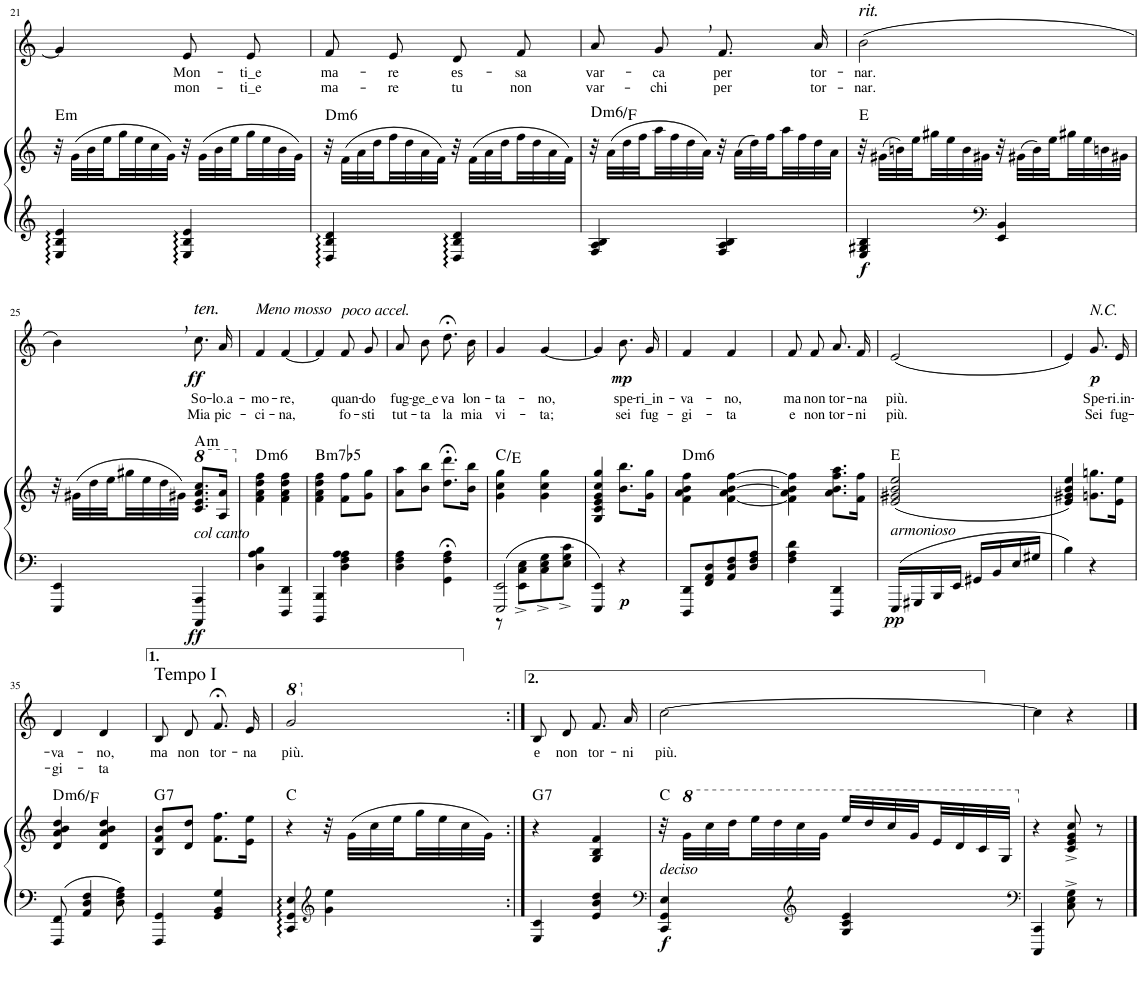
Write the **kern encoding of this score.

**kern	**kern	**dynam	**harte	**kern	**text	**text	**dynam
*part2	*part2	*part2	*part2	*part1	*part1	*part1	*part1
*staff3	*staff2	*staff2/3	*	*staff1	*staff1	*staff1	*staff1
*I"Piano	*	*	*	*I"Voce	*	*	*
*I'Pno	*	*	*	*	*	*	*
!!LO:PB:g=z
*clefG2	*clefG2	*	*	*clefG2	*	*	*
*k[]	*k[]	*	*	*k[]	*	*	*
*M2/4	*M2/4	*	*	*M2/4	*	*	*
=21	=21	=21	=21	=21	=21	=21	=21
!	!	!	!LO:H:kt=m	!	!	!	!
4E/ 4B/ 4e/	32r	.	E:min	4g/]	.	.	.
.	(32g\LLL	.	.	.	.	.	.
.	32b\	.	.	.	.	.	.
.	32ee\	.	.	.	.	.	.
.	32gg\	.	.	.	.	.	.
.	32ee\	.	.	.	.	.	.
.	32cc\	.	.	.	.	.	.
.	32g\JJJ)	.	.	.	.	.	.
!	!	!	!	!	!LO:LY:b	!LO:LY:b	!
4E/ 4B/ 4e/	32r	.	.	8e/L	Mon-	mon-	.
.	(32g\LLL	.	.	.	.	.	.
.	32b\	.	.	.	.	.	.
.	32ee\	.	.	.	.	.	.
!	!	!	!	!	!LO:LY:b	!LO:LY:b	!
.	32gg\	.	.	8e/J	-ti_e	-ti_e	.
.	32ee\	.	.	.	.	.	.
.	32b\	.	.	.	.	.	.
.	32g\JJJ)	.	.	.	.	.	.
=22	=22	=22	=22	=22	=22	=22	=22
!	!	!	!LO:H:kt=m6	!	!LO:LY:b	!LO:LY:b	!
4D/ 4B/ 4d/	32r	.	D:min6	8f/L	ma-	ma-	.
.	(32f\LLL	.	.	.	.	.	.
.	32a\	.	.	.	.	.	.
.	32dd\	.	.	.	.	.	.
!	!	!	!	!	!LO:LY:b	!LO:LY:b	!
.	32ff\	.	.	8e/J	-re	-re	.
.	32dd\	.	.	.	.	.	.
.	32a\	.	.	.	.	.	.
.	32f\JJJ)	.	.	.	.	.	.
!	!	!	!	!	!LO:LY:b	!LO:LY:b	!
4D/ 4B/ 4d/	32r	.	.	8d/L	es-	tu	.
.	(32f\LLL	.	.	.	.	.	.
.	32a\	.	.	.	.	.	.
.	32dd\	.	.	.	.	.	.
!	!	!	!	!	!LO:LY:b	!LO:LY:b	!
.	32ff\	.	.	8f/J	-sa	non	.
.	32dd\	.	.	.	.	.	.
.	32a\	.	.	.	.	.	.
.	32f\JJJ)	.	.	.	.	.	.
=23	=23	=23	=23	=23	=23	=23	=23
!	!	!	!LO:H:kt=m6	!	!LO:LY:b	!LO:LY:b	!
4F/ 4A/ 4B/	32r	.	D:min6/b3	8a/L	var-	var-	.
.	(32a\LLL	.	.	.	.	.	.
.	32dd\	.	.	.	.	.	.
.	32ff\	.	.	.	.	.	.
!	!	!	!	!	!LO:LY:b	!LO:LY:b	!
.	32aa\	.	.	8g,/J	-ca	-chi	.
.	32ff\	.	.	.	.	.	.
.	32dd\	.	.	.	.	.	.
.	32a\JJJ)	.	.	.	.	.	.
!	!	!	!	!	!LO:LY:b	!LO:LY:b	!
4F/ 4A/ 4B/	32r	.	.	8.f/L	per	per	.
.	(32a\LLL	.	.	.	.	.	.
.	32dd\)	.	.	.	.	.	.
.	32ff\	.	.	.	.	.	.
.	32aa\	.	.	.	.	.	.
.	32ff\	.	.	.	.	.	.
!	!	!	!	!	!LO:LY:b	!LO:LY:b	!
.	32dd\	.	.	16a/Jk	tor-	tor-	.
.	32a\JJJ	.	.	.	.	.	.
=24	=24	=24	=24	=24	=24	=24	=24
!	!	!	!	!LO:TX:a:i:t=rit.	!	!	!
!	!	!LO:DY:b=2	!	!	!LO:LY:b	!LO:LY:b	!
4E/ 4G#X/ 4B/	32r	f	E:maj	(2b\	-nar.	-nar.	.
.	(32g#X\LLL	.	.	.	.	.	.
.	32bn\)	.	.	.	.	.	.
.	32ee\	.	.	.	.	.	.
.	32gg#X\	.	.	.	.	.	.
.	32ee\	.	.	.	.	.	.
.	32b\	.	.	.	.	.	.
.	32g#X\JJJ	.	.	.	.	.	.
*clefF4	*	*	*	*	*	*	*
4EE/ 4BB/	32r	.	.	.	.	.	.
.	(32g#X\LLL	.	.	.	.	.	.
.	32b\)	.	.	.	.	.	.
.	32ee\	.	.	.	.	.	.
.	32gg#X\	.	.	.	.	.	.
.	32ee\	.	.	.	.	.	.
.	32bn\	.	.	.	.	.	.
.	32g#X\JJJ	.	.	.	.	.	.
!!LO:LB:g=z
=25	=25	=25	=25	=25	=25	=25	=25
4EEE/ 4EE/	32r	.	.	4b,\)	.	.	.
.	(32g#X\LLL	.	.	.	.	.	.
.	32dd\	.	.	.	.	.	.
.	32ee\	.	.	.	.	.	.
.	32gg#X\	.	.	.	.	.	.
.	32ee\	.	.	.	.	.	.
.	32dd\	.	.	.	.	.	.
.	32g#X\JJJ)	.	.	.	.	.	.
*	*8va	*	*	*	*	*	*
!	!	!	!	!LO:TX:a:i:t=ten.	!	!	!
!LO:TX:a:i:t=col canto	!	!	!	!	!	!	!
!	!	!LO:DY:b=2	!LO:H:kt=m	!	!LO:LY:b	!LO:LY:b	!LO:DY:b
4AAAA/ 4AAA/	8.cc/ 8.ee/ 8.aa/ 8.ccc/L	ff	A:min	8.cc\L	So-	Mia	ff
!	!	!	!	!	!LO:LY:b	!LO:LY:b	!
.	16a/ 16aa/Jk	.	.	16a\Jk	-lo.a-	pic-	.
=26	=26	=26	=26	=26	=26	=26	=26
*	*X8va	*	*	*	*	*	*
!	!	!	!	!LO:TX:a:i:t=Meno mosso	!	!	!
!	!	!	!LO:H:kt=m6	!	!LO:LY:b	!LO:LY:b	!
4D\ 4A\ 4B\	4f\ 4a\ 4dd\ 4ff\	.	D:min6	4f/	-mo-	-ci-	.
!	!	!	!	!	!LO:LY:b	!LO:LY:b	!
4DDD/ 4DD/	4f\ 4a\ 4dd\ 4ff\	.	.	[4f/	-re,	-na,	.
=27	=27	=27	=27	=27	=27	=27	=27
!	!	!	!LO:H:kt=m7b5	!	!	!	!
4BBBB/ 4BBB/	4f\ 4a\ 4dd\ 4ff\	.	B:hdim7	4f/]	.	.	.
!	!	!	!	!LO:TX:a:i:t=poco accel.	!	!	!
!	!	!	!	!	!LO:LY:b	!LO:LY:b	!
4D\ 4F\ 4A\ 4A\	8f\ 8ff\L	.	.	8f/L	quan-	fo-	.
!	!	!	!	!	!LO:LY:b	!LO:LY:b	!
.	8g\ 8gg\J	.	.	8g/J	-do	-sti	.
=28	=28	=28	=28	=28	=28	=28	=28
!	!	!	!	!	!LO:LY:b	!LO:LY:b	!
4D\ 4F\ 4A\	8a\ 8aa\L	.	.	8a/L	fug-	tut-	.
!	!	!	!	!	!LO:LY:b	!LO:LY:b	!
.	8b\ 8bb\J	.	.	8b/J	-ge_e	-ta	.
!	!	!	!	!	!LO:LY:b	!LO:LY:b	!
4GG\;< 4F\;< 4A\;<	8.dd\;< 8.ddd\;<L	.	.	8.dd;<\L	va	la	.
!	!	!	!	!	!LO:LY:b	!LO:LY:b	!
.	16b\ 16bb\Jk	.	.	16b\Jk	lon-	mia	.
=29	=29	=29	=29	=29	=29	=29	=29
*^	*	*	*	*	*	*	*
!	!	!	!	!	!	!LO:LY:b	!LO:LY:b	!
2EEE/ 2EE/	8r	4g\ 4cc\ 4gg\	.	C:maj/3	4g/	-ta-	vi-	.
.	8EE\^ 8C\^ 8E\^L	.	.	.	.	.	.	.
!	!	!	!	!	!	!LO:LY:b	!LO:LY:b	!
.	8C\^ 8E\^ 8G\^	4g\ 4cc\ 4gg\	.	.	[4g/	-no,	-ta;	.
.	8E\^ 8G\^ 8c\^J	.	.	.	.	.	.	.
*v	*v	*	*	*	*	*	*	*
=30	=30	=30	=30	=30	=30	=30	=30
4EEE/ 4EE/	4G/ 4c/ 4e/ 4g/ 4cc/ 4gg/	.	.	4g/]	.	.	.
!	!	!LO:DY:b=2	!	!	!LO:LY:b	!LO:LY:b	!LO:DY:b
4r	8.b\ 8.bb\L	p	.	8.b/L	spe-	sei	mp
!	!	!	!	!	!LO:LY:b	!LO:LY:b	!
.	16g\ 16gg\Jk	.	.	16g/Jk	-ri_in-	fug-	.
=31	=31	=31	=31	=31	=31	=31	=31
!	!	!	!LO:H:kt=m6	!	!LO:LY:b	!LO:LY:b	!
8DDD/ 8DD/L	4f\ 4a\ 4b\ 4ff\	.	D:min6	4f/	-va-	-gi-	.
8FF/ 8AA/ 8D/	.	.	.	.	.	.	.
!	!	!	!	!	!LO:LY:b	!LO:LY:b	!
8AA/ 8D/ 8F/	[4f\ 4a\ [4b\ [4ff\	.	.	4f/	-no,	-ta	.
8D/ 8F/ 8A/J	.	.	.	.	.	.	.
=32	=32	=32	=32	=32	=32	=32	=32
!	!	!	!	!	!LO:LY:b	!LO:LY:b	!
4F\ 4A\ 4d\	4f\] 4a\ 4b\] 4ff\]	.	.	8f/L	ma	e	.
!	!	!	!	!	!LO:LY:b	!LO:LY:b	!
.	.	.	.	8f/J	non	non	.
!	!	!	!	!	!LO:LY:b	!LO:LY:b	!
4DDD/ 4DD/	8.a\ 8.b\ 8.ff\ 8.aa\L	.	.	8.a/L	tor-	tor-	.
!	!	!	!	!	!LO:LY:b	!LO:LY:b	!
.	16f\ 16ff\Jk	.	.	16f/Jk	-na	-ni	.
=33	=33	=33	=33	=33	=33	=33	=33
!LO:TX:a:i:t=armonioso	!	!	!	!	!	!	!
!	!	!LO:DY:b=2	!	!	!LO:LY:b	!LO:LY:b	!
16EEE/LL	(2e/ 2gn/ 2b/ 2ee/	pp	E:maj	(2e/	più.	più.	.
16GGG#X/	.	.	.	.	.	.	.
16BBB/	.	.	.	.	.	.	.
16EE/JJ	.	.	.	.	.	.	.
16GG#X/LL	.	.	.	.	.	.	.
16BB/	.	.	.	.	.	.	.
16E/	.	.	.	.	.	.	.
16G#X/JJ	.	.	.	.	.	.	.
=34	=34	=34	=34	=34	=34	=34	=34
4B\	4e/ 4gn/ 4b/ 4ee/)	.	.	4e/)	.	.	.
!	!	!	!	!LO:TX:a:i:t=N.C.	!	!	!
!	!	!	!	!	!LO:LY:b	!LO:LY:b	!LO:DY:b
4r	8.gn\ 8.ggn\L	.	.	8.g/L	Spe-	Sei	p
!	!	!	!	!	!LO:LY:b	!LO:LY:b	!
.	16e\ 16ee\Jk	.	.	16e/Jk	-ri.in-	fug-	.
!!LO:LB:g=z
=35	=35	=35	=35	=35	=35	=35	=35
!	!	!	!LO:H:kt=m6	!	!LO:LY:b	!LO:LY:b	!
8FFF/ 8FF/	4d/ 4a/ 4b/ 4dd/	.	D:min6/b3	4d/	-va-	-gi-	.
4AA/ 4D/ 4F/	.	.	.	.	.	.	.
!	!	!	!	!	!LO:LY:b	!LO:LY:b	!
.	4d/ 4a/ 4b/ 4dd/	.	.	4d/	-no,	-ta	.
8D\ 8F\ 8A\	.	.	.	.	.	.	.
=36	=36	=36	=36	=36	=36	=36	=36
!	!	!	!	!LO:TX:a:t=Tempo I	!	!	!
!	!	!	!LO:H:kt=7	!	!LO:LY:b	!	!
4FFF/ 4GG/	8B/ 8f/ 8b/L	.	G:7	8B/L	ma	.	.
!	!	!	!	!	!LO:LY:b	!	!
.	8d/ 8dd/J	.	.	8d/J	non	.	.
!	!	!	!	!	!LO:LY:b	!	!
4GG/ 4BB/ 4G/	8.f\ 8.ff\L	.	.	8.f;</L	tor-	.	.
!	!	!	!	!	!LO:LY:b	!	!
.	16e\ 16ee\Jk	.	.	16e/Jk	-na	.	.
=37	=37	=37	=37	=37	=37	=37	=37
*	*	*	*	*8va	*	*	*
!	!	!	!	!	!LO:LY:b	!	!
4CC/ 4GG/ 4E/	4r	.	C:maj	2gg/	più.	.	.
*clefG2	*	*	*	*	*	*	*
4g\ 4ee\	32r	.	.	.	.	.	.
.	(32g\LLL	.	.	.	.	.	.
.	32cc\	.	.	.	.	.	.
.	32ee\	.	.	.	.	.	.
.	32gg\	.	.	.	.	.	.
.	32ee\	.	.	.	.	.	.
.	32cc\	.	.	.	.	.	.
.	32g\JJJ)	.	.	.	.	.	.
=38:|!	=38:|!	=38:|!	=38:|!	=38:|!	=38:|!	=38:|!	=38:|!
*	*	*	*	*X8va	*	*	*
!	!	!	!LO:H:kt=7	!	!LO:LY:b	!	!
4E/ 4c/	4r	.	G:7	8B/L	e	.	.
!	!	!	!	!	!LO:LY:b	!	!
.	.	.	.	8d/J	non	.	.
!	!	!	!	!	!LO:LY:b	!	!
4e/ 4b/ 4dd/	4G/ 4B/ 4f/	.	.	8.f/L	tor-	.	.
!	!	!	!	!	!LO:LY:b	!	!
.	.	.	.	16a/Jk	-ni	.	.
=39	=39	=39	=39	=39	=39	=39	=39
*clefF4	*	*	*	*	*	*	*
!LO:TX:a:i:t=deciso	!	!	!	!	!	!	!
!	!	!LO:DY:b=2	!	!	!LO:LY:b	!	!
4CC/ 4GG/ 4E/	32r	f	C:maj	[2cc\	più.	.	.
*	*8va	*	*	*	*	*	*
.	32gg\LLL	.	.	.	.	.	.
.	32ccc\	.	.	.	.	.	.
.	32ddd\	.	.	.	.	.	.
.	32eee\	.	.	.	.	.	.
.	32ddd\	.	.	.	.	.	.
*clefG2	*	*	*	*	*	*	*
.	32ccc\	.	.	.	.	.	.
.	32gg\JJJ	.	.	.	.	.	.
4G/ 4c/ 4e/	32eee/LLL	.	.	.	.	.	.
.	32ddd/	.	.	.	.	.	.
.	32ccc/	.	.	.	.	.	.
.	32gg/	.	.	.	.	.	.
.	32ee/	.	.	.	.	.	.
.	32dd/	.	.	.	.	.	.
.	32cc/	.	.	.	.	.	.
.	32g/JJJ	.	.	.	.	.	.
=40	=40	=40	=40	=40	=40	=40	=40
*clefF4	*	*	*	*	*	*	*
*	*X8va	*	*	*	*	*	*
4CCC/ 4CC/	4r	.	.	4cc\]	.	.	.
8C\^ 8E\^ 8G\^	8c/^ 8e/^ 8g/^ 8cc/^	.	.	4r	.	.	.
8r	8r	.	.	.	.	.	.
==	==	==	==	==	==	==	==
*-	*-	*-	*-	*-	*-	*-	*-
